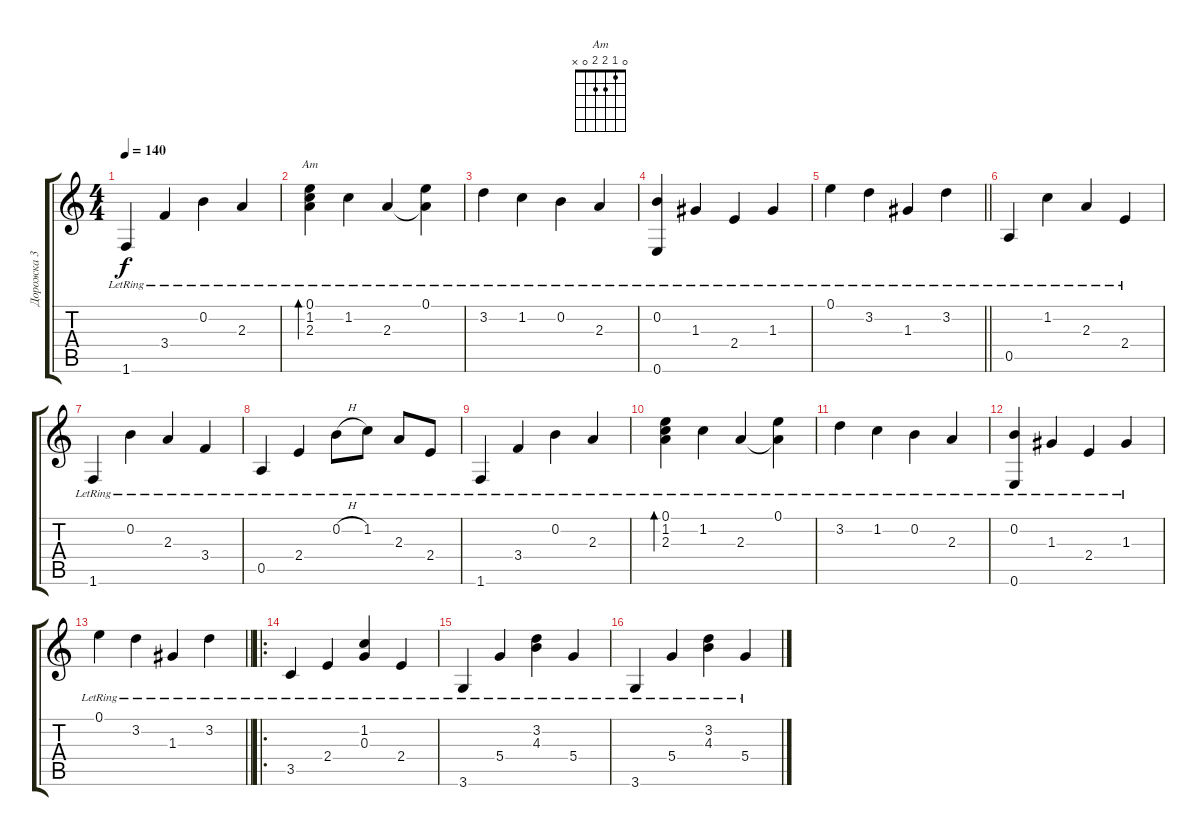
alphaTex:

\track ("Дорожка 3" "Дорожка 3") {instrument electricguitarjazz}
\staff {score tabs}
\tuning (E4 B3 G3 D3 A2 E2) {hide}
\chord ("Am" 0 1 2 2 0 x)
\ts (4 4)
\tempo 140
\clef g2
\ks c
1.6{lr}.4{dy f} 3.4{lr}.4 0.2{lr}.4 2.3{lr}.4 |
(0.1{lr} 1.2{lr} 2.3{lr}).4{bd 120 ch "Am"} 1.2{lr}.4 2.3{lr}.4 (0.1{lr} 2.3{t}).4 |
3.2{lr}.4 1.2{lr}.4 0.2{lr}.4 2.3{lr}.4 |
(0.2{lr} 0.6{lr}).4 1.3{lr}.4 2.4{lr}.4 1.3{lr}.4 |
\barLineRight lightlight
0.1{lr}.4 3.2{lr}.4 1.3{lr}.4 3.2{lr}.4 |
0.5{lr}.4 1.2{lr}.4 2.3{lr}.4 2.4{lr}.4 |
1.6{lr}.4 0.2{lr}.4 2.3{lr}.4 3.4{lr}.4 |
0.5{lr}.4 2.4{lr}.4 0.2{h lr}.8 1.2{lr}.8 2.3{lr}.8 2.4{lr}.8 |
1.6{lr}.4 3.4{lr}.4 0.2{lr}.4 2.3{lr}.4 |
(0.1{lr} 1.2{lr} 2.3{lr}).4{bd 120} 1.2{lr}.4 2.3{lr}.4 (0.1{lr} 2.3{t}).4 |
3.2{lr}.4 1.2{lr}.4 0.2{lr}.4 2.3{lr}.4 |
(0.2{lr} 0.6{lr}).4 1.3{lr}.4 2.4{lr}.4 1.3{lr}.4 |
\barLineRight lightlight
0.1{lr}.4 3.2{lr}.4 1.3{lr}.4 3.2{lr}.4 |
\ro
3.5{lr}.4 2.4{lr}.4 (1.2 0.3{lr}).4 2.4{lr}.4 |
3.6{lr}.4 5.4{lr}.4 (3.2 4.3{lr}).4 5.4{lr}.4 |
3.6{lr}.4 5.4{lr}.4 (3.2 4.3{lr}).4 5.4{lr}.4
